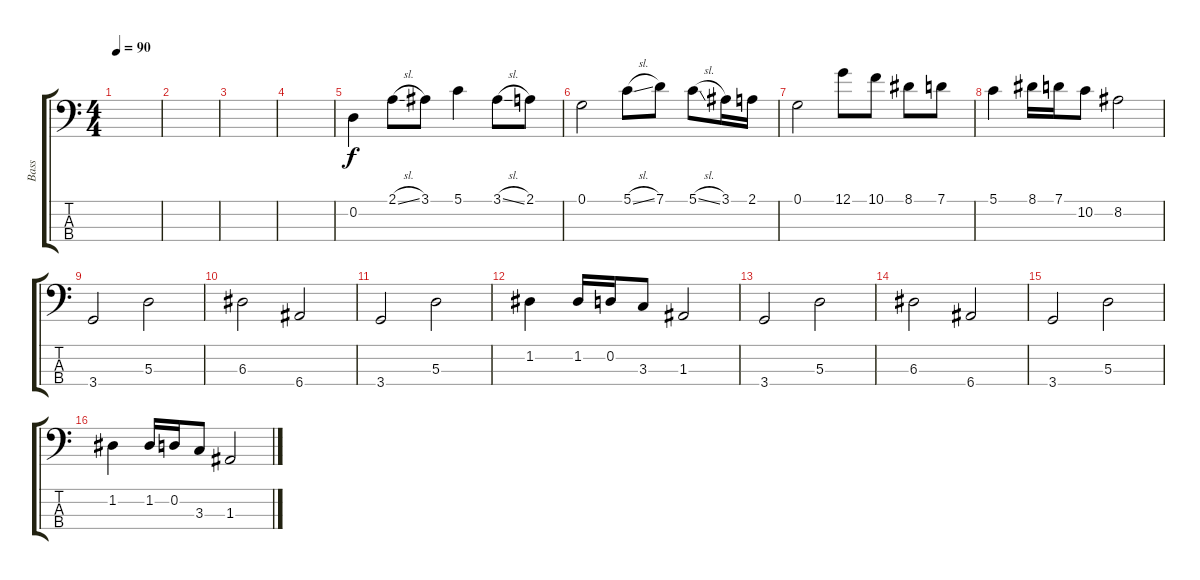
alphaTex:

\track ("Bass" "Bass") {instrument acousticbass}
\staff {score tabs}
\tuning (G2 D2 A1 E1) {hide}
\ts (4 4)
\tempo 90
\clef f4
\ks c
|
|
|
|
0.2.4 2.1{sl}.8 3.1.8 5.1.4 3.1{sl}.8 2.1.8 |
0.1.2 5.1{sl}.8 7.1.8 5.1{sl}.8 3.1.16 2.1.16 |
0.1.2 12.1.8 10.1.8 8.1.8 7.1.8 |
5.1.4 8.1.16 7.1.16 10.2.8 8.2.2 |
3.4.2 5.3.2 |
6.3.2 6.4.2 |
3.4.2 5.3.2 |
1.2.4 1.2.16 0.2.16 3.3.8 1.3.2 |
3.4.2 5.3.2 |
6.3.2 6.4.2 |
3.4.2 5.3.2 |
1.2.4 1.2.16 0.2.16 3.3.8 1.3.2
